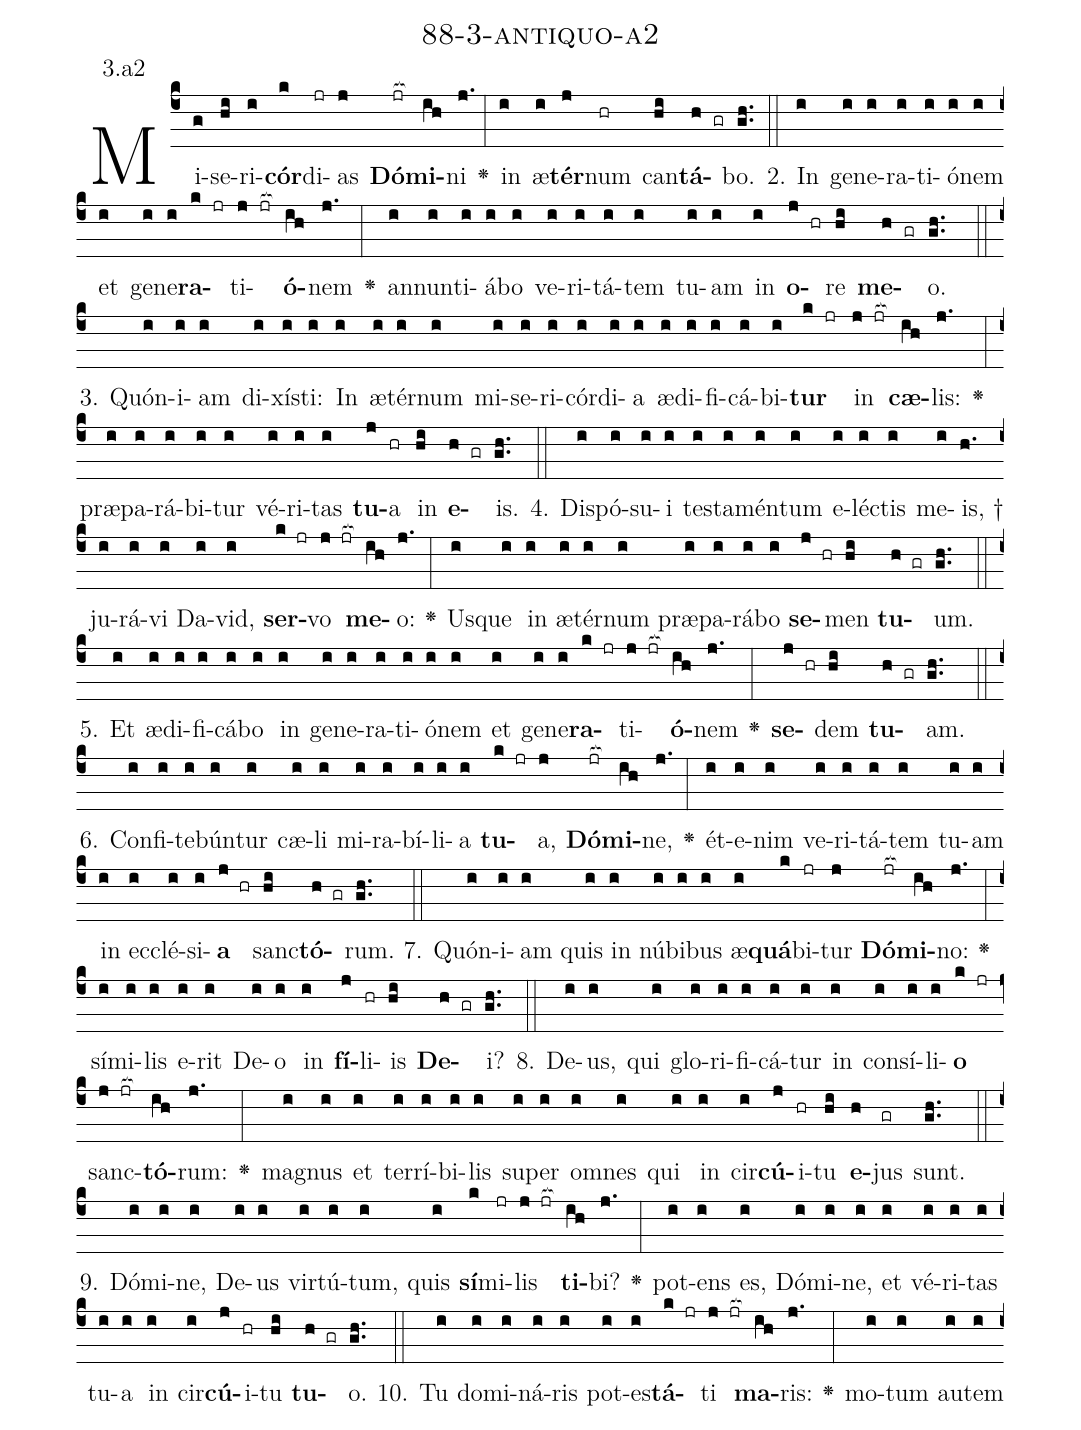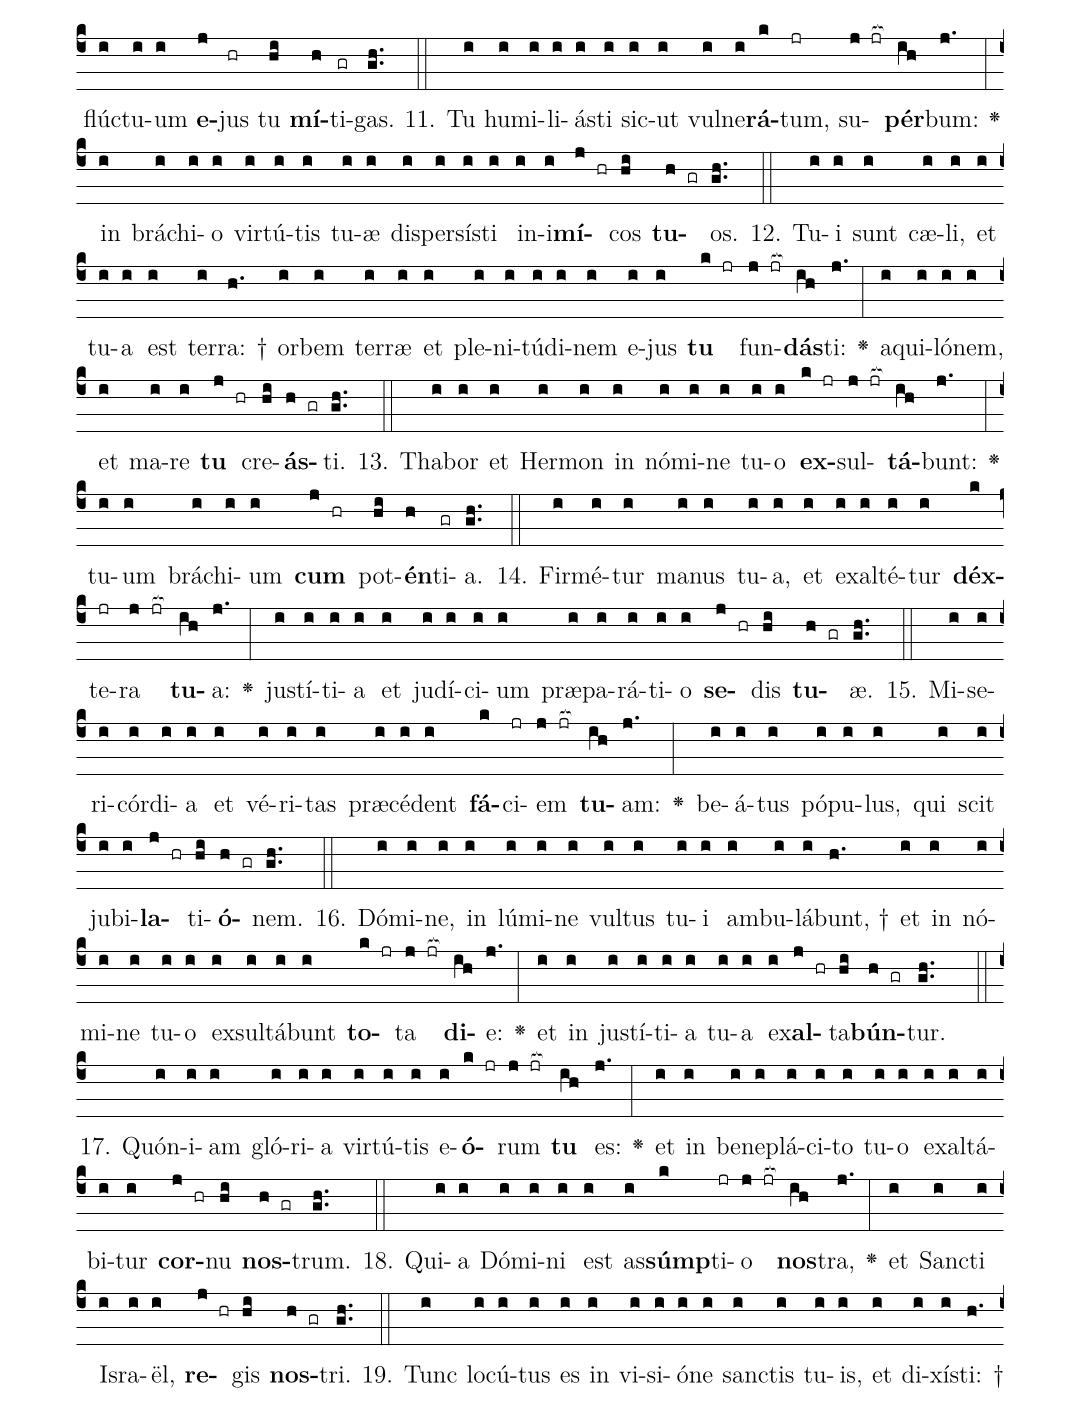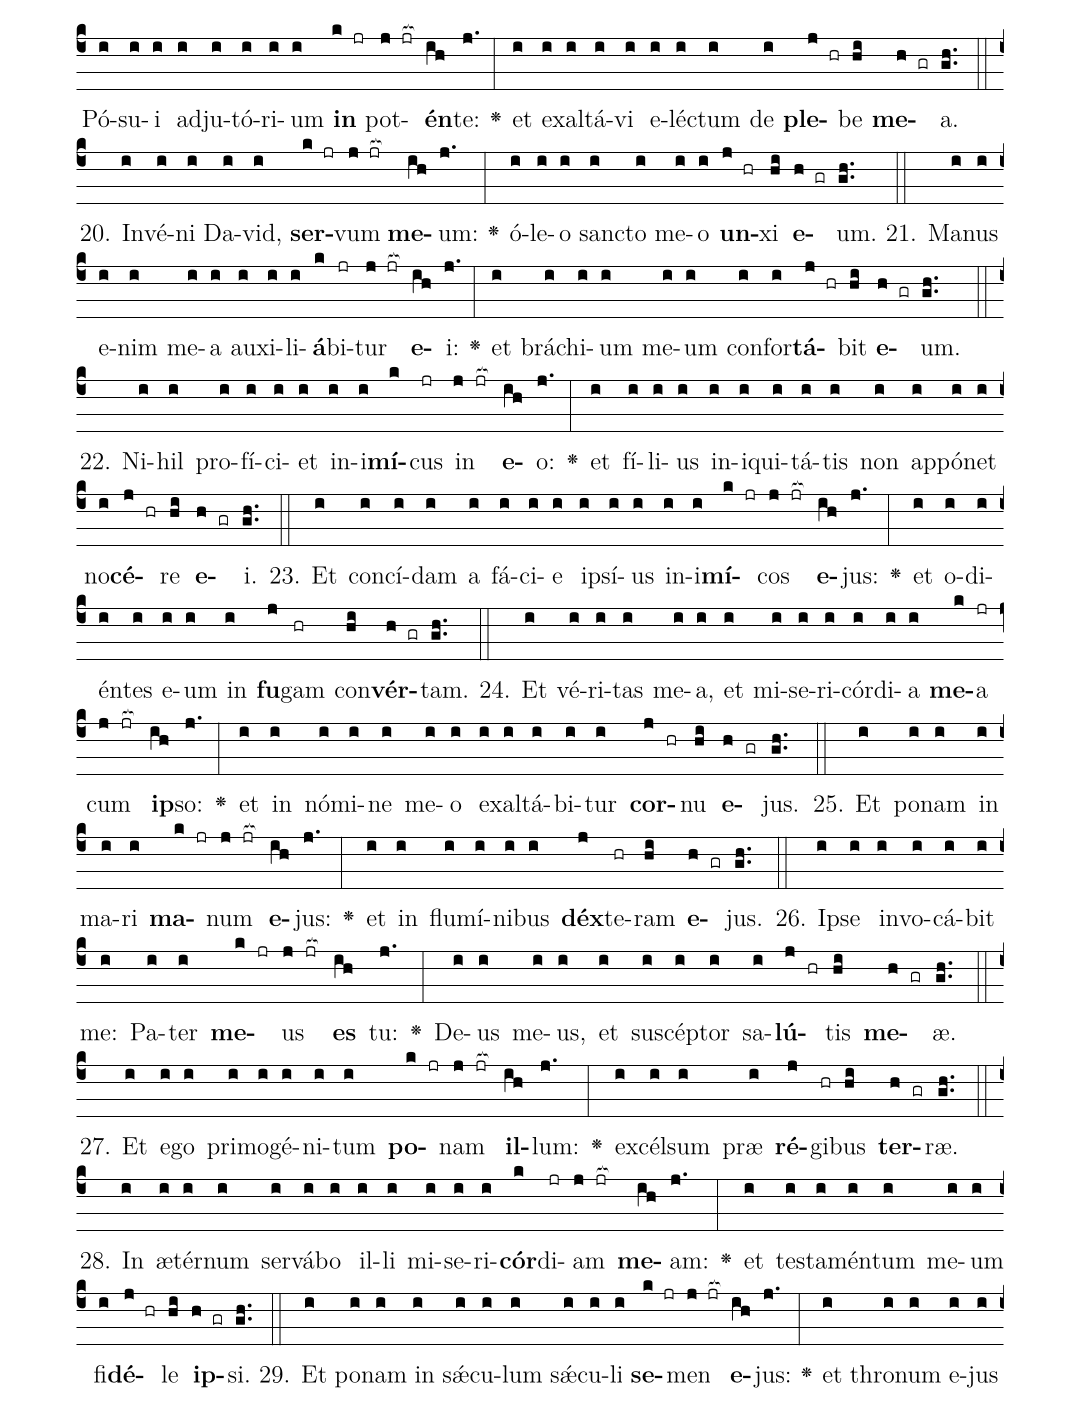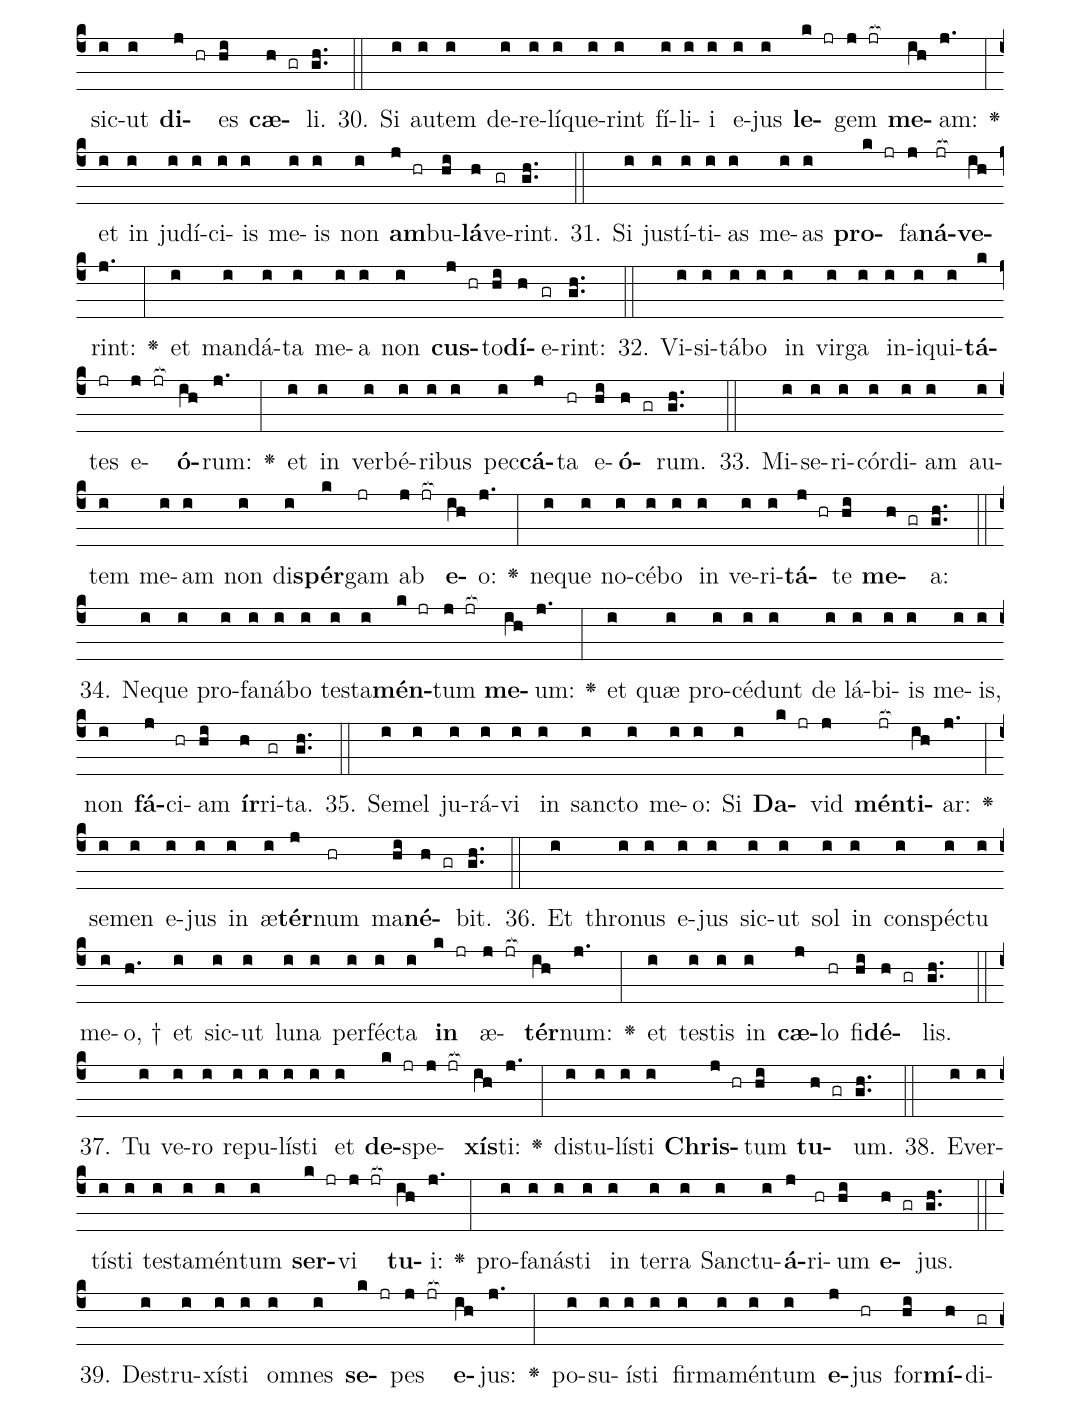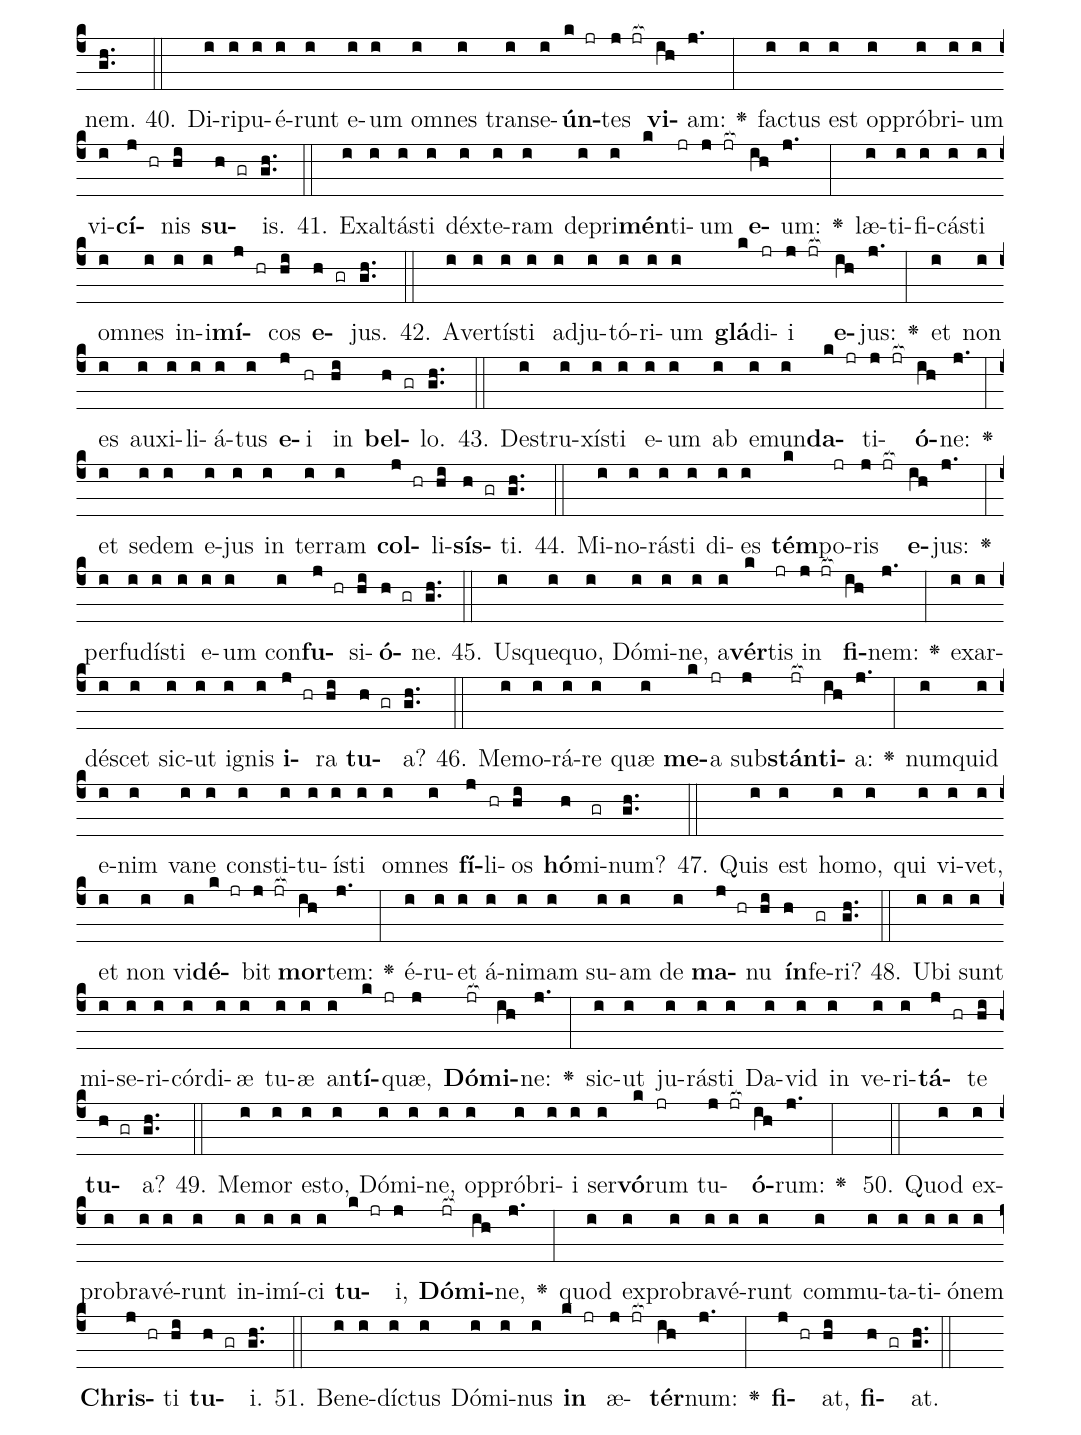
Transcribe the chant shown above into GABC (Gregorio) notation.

name: 88-3-antiquo-a2;
annotation: 3.a2;
%%
(c4)Mi(g)se(hi)ri(i)<b>cór</b>(k)di(jr)as(j) <b>Dó</b>(jr[ocb:1{])<b>mi</b>(ih[ocb:0}])ni(j.) <v>\greheightstar</v>(:) in(i) æ(i)<b>tér</b>(j)num(hr) can(hi)<b>tá</b>(h gr)bo.(gh..) (::)
2. In(i) ge(i)ne(i)ra(i)ti(i)ó(i)nem(i) et(i) ge(i)ne(i)<b>ra</b>(k jr)ti(j jr[ocb:1{])<b>ó</b>(ih[ocb:0}])nem(j.) <v>\greheightstar</v>(:) an(i)nun(i)ti(i)á(i)bo(i) ve(i)ri(i)tá(i)tem(i) tu(i)am(i) in(i) <b>o</b>(j hr)re(hi) <b>me</b>(h gr)o.(gh..) (::)
3. Quón(i)i(i)am(i) di(i)xís(i)ti:(i) In(i) æ(i)tér(i)num(i) mi(i)se(i)ri(i)cór(i)di(i)a(i) æ(i)di(i)fi(i)cá(i)bi(i)<b>tur</b>(k jr) in(j jr[ocb:1{]) <b>cæ</b>(ih[ocb:0}])lis:(j.) <v>\greheightstar</v>(:) præ(i)pa(i)rá(i)bi(i)tur(i) vé(i)ri(i)tas(i) <b>tu</b>(j)a(hr) in(hi) <b>e</b>(h gr)is.(gh..) (::)
4. Dis(i)pó(i)su(i)i(i) tes(i)ta(i)mén(i)tum(i) e(i)léc(i)tis(i) me(i)is, †(h.) ju(i)rá(i)vi(i) Da(i)vid,(i) <b>ser</b>(k jr)vo(j jr[ocb:1{]) <b>me</b>(ih[ocb:0}])o:(j.) <v>\greheightstar</v>(:) Us(i)que(i) in(i) æ(i)tér(i)num(i) præ(i)pa(i)rá(i)bo(i) <b>se</b>(j hr)men(hi) <b>tu</b>(h gr)um.(gh..) (::)
5. Et(i) æ(i)di(i)fi(i)cá(i)bo(i) in(i) ge(i)ne(i)ra(i)ti(i)ó(i)nem(i) et(i) ge(i)ne(i)<b>ra</b>(k jr)ti(j jr[ocb:1{])<b>ó</b>(ih[ocb:0}])nem(j.) <v>\greheightstar</v>(:) <b>se</b>(j hr)dem(hi) <b>tu</b>(h gr)am.(gh..) (::)
6. Con(i)fi(i)te(i)bún(i)tur(i) cæ(i)li(i) mi(i)ra(i)bí(i)li(i)a(i) <b>tu</b>(k jr)a,(j) <b>Dó</b>(jr[ocb:1{])<b>mi</b>(ih[ocb:0}])ne,(j.) <v>\greheightstar</v>(:) ét(i)e(i)nim(i) ve(i)ri(i)tá(i)tem(i) tu(i)am(i) in(i) ec(i)clé(i)si(i)<b>a</b>(j hr) sanc(hi)<b>tó</b>(h gr)rum.(gh..) (::)
7. Quón(i)i(i)am(i) quis(i) in(i) nú(i)bi(i)bus(i) æ(i)<b>quá</b>(k)bi(jr)tur(j) <b>Dó</b>(jr[ocb:1{])<b>mi</b>(ih[ocb:0}])no:(j.) <v>\greheightstar</v>(:) sí(i)mi(i)lis(i) e(i)rit(i) De(i)o(i) in(i) <b>fí</b>(j)li(hr)is(hi) <b>De</b>(h gr)i?(gh..) (::)
8. De(i)us,(i) qui(i) glo(i)ri(i)fi(i)cá(i)tur(i) in(i) con(i)sí(i)li(i)<b>o</b>(k jr) sanc(j jr[ocb:1{])<b>tó</b>(ih[ocb:0}])rum:(j.) <v>\greheightstar</v>(:) ma(i)gnus(i) et(i) ter(i)rí(i)bi(i)lis(i) su(i)per(i) om(i)nes(i) qui(i) in(i) cir(i)<b>cú</b>(j)i(hr)tu(hi) <b>e</b>(h)jus(gr) sunt.(gh..) (::)
9. Dó(i)mi(i)ne,(i) De(i)us(i) vir(i)tú(i)tum,(i) quis(i) <b>sí</b>(k)mi(jr)lis(j jr[ocb:1{]) <b>ti</b>(ih[ocb:0}])bi?(j.) <v>\greheightstar</v>(:) pot(i)ens(i) es,(i) Dó(i)mi(i)ne,(i) et(i) vé(i)ri(i)tas(i) tu(i)a(i) in(i) cir(i)<b>cú</b>(j)i(hr)tu(hi) <b>tu</b>(h gr)o.(gh..) (::)
10. Tu(i) do(i)mi(i)ná(i)ris(i) pot(i)es(i)<b>tá</b>(k jr)ti(j jr[ocb:1{]) <b>ma</b>(ih[ocb:0}])ris:(j.) <v>\greheightstar</v>(:) mo(i)tum(i) au(i)tem(i) flúc(i)tu(i)um(i) <b>e</b>(j)jus(hr) tu(hi) <b>mí</b>(h)ti(gr)gas.(gh..) (::)
11. Tu(i) hu(i)mi(i)li(i)ás(i)ti(i) sic(i)ut(i) vul(i)ne(i)<b>rá</b>(k)tum,(jr) su(j jr[ocb:1{])<b>pér</b>(ih[ocb:0}])bum:(j.) <v>\greheightstar</v>(:) in(i) brá(i)chi(i)o(i) vir(i)tú(i)tis(i) tu(i)æ(i) di(i)sper(i)sís(i)ti(i) in(i)i(i)<b>mí</b>(j hr)cos(hi) <b>tu</b>(h gr)os.(gh..) (::)
12. Tu(i)i(i) sunt(i) cæ(i)li,(i) et(i) tu(i)a(i) est(i) ter(i)ra: †(h.) or(i)bem(i) ter(i)ræ(i) et(i) ple(i)ni(i)tú(i)di(i)nem(i) e(i)jus(i) <b>tu</b>(k jr) fun(j jr[ocb:1{])<b>dás</b>(ih[ocb:0}])ti:(j.) <v>\greheightstar</v>(:) a(i)qui(i)ló(i)nem,(i) et(i) ma(i)re(i) <b>tu</b>(j hr) cre(hi)<b>ás</b>(h gr)ti.(gh..) (::)
13. Tha(i)bor(i) et(i) Her(i)mon(i) in(i) nó(i)mi(i)ne(i) tu(i)o(i) <b>ex</b>(k jr)sul(j jr[ocb:1{])<b>tá</b>(ih[ocb:0}])bunt:(j.) <v>\greheightstar</v>(:) tu(i)um(i) brá(i)chi(i)um(i) <b>cum</b>(j hr) pot(hi)<b>én</b>(h)ti(gr)a.(gh..) (::)
14. Fir(i)mé(i)tur(i) ma(i)nus(i) tu(i)a,(i) et(i) ex(i)al(i)té(i)tur(i) <b>déx</b>(k)te(jr)ra(j jr[ocb:1{]) <b>tu</b>(ih[ocb:0}])a:(j.) <v>\greheightstar</v>(:) jus(i)tí(i)ti(i)a(i) et(i) ju(i)dí(i)ci(i)um(i) præ(i)pa(i)rá(i)ti(i)o(i) <b>se</b>(j hr)dis(hi) <b>tu</b>(h gr)æ.(gh..) (::)
15. Mi(i)se(i)ri(i)cór(i)di(i)a(i) et(i) vé(i)ri(i)tas(i) præ(i)cé(i)dent(i) <b>fá</b>(k)ci(jr)em(j jr[ocb:1{]) <b>tu</b>(ih[ocb:0}])am:(j.) <v>\greheightstar</v>(:) be(i)á(i)tus(i) pó(i)pu(i)lus,(i) qui(i) scit(i) ju(i)bi(i)<b>la</b>(j hr)ti(hi)<b>ó</b>(h gr)nem.(gh..) (::)
16. Dó(i)mi(i)ne,(i) in(i) lú(i)mi(i)ne(i) vul(i)tus(i) tu(i)i(i) am(i)bu(i)lá(i)bunt, †(h.) et(i) in(i) nó(i)mi(i)ne(i) tu(i)o(i) ex(i)sul(i)tá(i)bunt(i) <b>to</b>(k jr)ta(j jr[ocb:1{]) <b>di</b>(ih[ocb:0}])e:(j.) <v>\greheightstar</v>(:) et(i) in(i) jus(i)tí(i)ti(i)a(i) tu(i)a(i) ex(i)<b>al</b>(j hr)ta(hi)<b>bún</b>(h gr)tur.(gh..) (::)
17. Quón(i)i(i)am(i) gló(i)ri(i)a(i) vir(i)tú(i)tis(i) e(i)<b>ó</b>(k jr)rum(j jr[ocb:1{]) <b>tu</b>(ih[ocb:0}]) es:(j.) <v>\greheightstar</v>(:) et(i) in(i) be(i)ne(i)plá(i)ci(i)to(i) tu(i)o(i) ex(i)al(i)tá(i)bi(i)tur(i) <b>cor</b>(j hr)nu(hi) <b>nos</b>(h gr)trum.(gh..) (::)
18. Qui(i)a(i) Dó(i)mi(i)ni(i) est(i) as(i)<b>súmp</b>(k)ti(jr)o(j jr[ocb:1{]) <b>nos</b>(ih[ocb:0}])tra,(j.) <v>\greheightstar</v>(:) et(i) Sanc(i)ti(i) Is(i)ra(i)ël,(i) <b>re</b>(j hr)gis(hi) <b>nos</b>(h gr)tri.(gh..) (::)
19. Tunc(i) lo(i)cú(i)tus(i) es(i) in(i) vi(i)si(i)ó(i)ne(i) sanc(i)tis(i) tu(i)is,(i) et(i) di(i)xís(i)ti: †(h.) Pó(i)su(i)i(i) ad(i)ju(i)tó(i)ri(i)um(i) <b>in</b>(k jr) pot(j jr[ocb:1{])<b>én</b>(ih[ocb:0}])te:(j.) <v>\greheightstar</v>(:) et(i) ex(i)al(i)tá(i)vi(i) e(i)léc(i)tum(i) de(i) <b>ple</b>(j hr)be(hi) <b>me</b>(h gr)a.(gh..) (::)
20. In(i)vé(i)ni(i) Da(i)vid,(i) <b>ser</b>(k jr)vum(j jr[ocb:1{]) <b>me</b>(ih[ocb:0}])um:(j.) <v>\greheightstar</v>(:) ó(i)le(i)o(i) sanc(i)to(i) me(i)o(i) <b>un</b>(j hr)xi(hi) <b>e</b>(h gr)um.(gh..) (::)
21. Ma(i)nus(i) e(i)nim(i) me(i)a(i) au(i)xi(i)li(i)<b>á</b>(k)bi(jr)tur(j jr[ocb:1{]) <b>e</b>(ih[ocb:0}])i:(j.) <v>\greheightstar</v>(:) et(i) brá(i)chi(i)um(i) me(i)um(i) con(i)for(i)<b>tá</b>(j hr)bit(hi) <b>e</b>(h gr)um.(gh..) (::)
22. Ni(i)hil(i) pro(i)fí(i)ci(i)et(i) in(i)i(i)<b>mí</b>(k)cus(jr) in(j jr[ocb:1{]) <b>e</b>(ih[ocb:0}])o:(j.) <v>\greheightstar</v>(:) et(i) fí(i)li(i)us(i) in(i)i(i)qui(i)tá(i)tis(i) non(i) ap(i)pó(i)net(i) no(i)<b>cé</b>(j hr)re(hi) <b>e</b>(h gr)i.(gh..) (::)
23. Et(i) con(i)cí(i)dam(i) a(i) fá(i)ci(i)e(i) ip(i)sí(i)us(i) in(i)i(i)<b>mí</b>(k jr)cos(j jr[ocb:1{]) <b>e</b>(ih[ocb:0}])jus:(j.) <v>\greheightstar</v>(:) et(i) o(i)di(i)én(i)tes(i) e(i)um(i) in(i) <b>fu</b>(j)gam(hr) con(hi)<b>vér</b>(h gr)tam.(gh..) (::)
24. Et(i) vé(i)ri(i)tas(i) me(i)a,(i) et(i) mi(i)se(i)ri(i)cór(i)di(i)a(i) <b>me</b>(k)a(jr) cum(j jr[ocb:1{]) <b>ip</b>(ih[ocb:0}])so:(j.) <v>\greheightstar</v>(:) et(i) in(i) nó(i)mi(i)ne(i) me(i)o(i) ex(i)al(i)tá(i)bi(i)tur(i) <b>cor</b>(j hr)nu(hi) <b>e</b>(h gr)jus.(gh..) (::)
25. Et(i) po(i)nam(i) in(i) ma(i)ri(i) <b>ma</b>(k jr)num(j jr[ocb:1{]) <b>e</b>(ih[ocb:0}])jus:(j.) <v>\greheightstar</v>(:) et(i) in(i) flu(i)mí(i)ni(i)bus(i) <b>déx</b>(j)te(hr)ram(hi) <b>e</b>(h gr)jus.(gh..) (::)
26. Ip(i)se(i) in(i)vo(i)cá(i)bit(i) me:(i) Pa(i)ter(i) <b>me</b>(k jr)us(j jr[ocb:1{]) <b>es</b>(ih[ocb:0}]) tu:(j.) <v>\greheightstar</v>(:) De(i)us(i) me(i)us,(i) et(i) su(i)scép(i)tor(i) sa(i)<b>lú</b>(j hr)tis(hi) <b>me</b>(h gr)æ.(gh..) (::)
27. Et(i) e(i)go(i) pri(i)mo(i)gé(i)ni(i)tum(i) <b>po</b>(k jr)nam(j jr[ocb:1{]) <b>il</b>(ih[ocb:0}])lum:(j.) <v>\greheightstar</v>(:) ex(i)cél(i)sum(i) præ(i) <b>ré</b>(j)gi(hr)bus(hi) <b>ter</b>(h gr)ræ.(gh..) (::)
28. In(i) æ(i)tér(i)num(i) ser(i)vá(i)bo(i) il(i)li(i) mi(i)se(i)ri(i)<b>cór</b>(k)di(jr)am(j jr[ocb:1{]) <b>me</b>(ih[ocb:0}])am:(j.) <v>\greheightstar</v>(:) et(i) tes(i)ta(i)mén(i)tum(i) me(i)um(i) fi(i)<b>dé</b>(j hr)le(hi) <b>ip</b>(h gr)si.(gh..) (::)
29. Et(i) po(i)nam(i) in(i) sǽ(i)cu(i)lum(i) sǽ(i)cu(i)li(i) <b>se</b>(k jr)men(j jr[ocb:1{]) <b>e</b>(ih[ocb:0}])jus:(j.) <v>\greheightstar</v>(:) et(i) thro(i)num(i) e(i)jus(i) sic(i)ut(i) <b>di</b>(j hr)es(hi) <b>cæ</b>(h gr)li.(gh..) (::)
30. Si(i) au(i)tem(i) de(i)re(i)lí(i)que(i)rint(i) fí(i)li(i)i(i) e(i)jus(i) <b>le</b>(k jr)gem(j jr[ocb:1{]) <b>me</b>(ih[ocb:0}])am:(j.) <v>\greheightstar</v>(:) et(i) in(i) ju(i)dí(i)ci(i)is(i) me(i)is(i) non(i) <b>am</b>(j hr)bu(hi)<b>lá</b>(h)ve(gr)rint.(gh..) (::)
31. Si(i) jus(i)tí(i)ti(i)as(i) me(i)as(i) <b>pro</b>(k jr)fa(j)<b>ná</b>(jr[ocb:1{])<b>ve</b>(ih[ocb:0}])rint:(j.) <v>\greheightstar</v>(:) et(i) man(i)dá(i)ta(i) me(i)a(i) non(i) <b>cus</b>(j hr)to(hi)<b>dí</b>(h)e(gr)rint:(gh..) (::)
32. Vi(i)si(i)tá(i)bo(i) in(i) vir(i)ga(i) in(i)i(i)qui(i)<b>tá</b>(k)tes(jr) e(j jr[ocb:1{])<b>ó</b>(ih[ocb:0}])rum:(j.) <v>\greheightstar</v>(:) et(i) in(i) ver(i)bé(i)ri(i)bus(i) pec(i)<b>cá</b>(j)ta(hr) e(hi)<b>ó</b>(h gr)rum.(gh..) (::)
33. Mi(i)se(i)ri(i)cór(i)di(i)am(i) au(i)tem(i) me(i)am(i) non(i) di(i)<b>spér</b>(k)gam(jr) ab(j jr[ocb:1{]) <b>e</b>(ih[ocb:0}])o:(j.) <v>\greheightstar</v>(:) ne(i)que(i) no(i)cé(i)bo(i) in(i) ve(i)ri(i)<b>tá</b>(j hr)te(hi) <b>me</b>(h gr)a:(gh..) (::)
34. Ne(i)que(i) pro(i)fa(i)ná(i)bo(i) tes(i)ta(i)<b>mén</b>(k jr)tum(j jr[ocb:1{]) <b>me</b>(ih[ocb:0}])um:(j.) <v>\greheightstar</v>(:) et(i) quæ(i) pro(i)cé(i)dunt(i) de(i) lá(i)bi(i)is(i) me(i)is,(i) non(i) <b>fá</b>(j)ci(hr)am(hi) <b>ír</b>(h)ri(gr)ta.(gh..) (::)
35. Se(i)mel(i) ju(i)rá(i)vi(i) in(i) sanc(i)to(i) me(i)o:(i) Si(i) <b>Da</b>(k jr)vid(j) <b>mén</b>(jr[ocb:1{])<b>ti</b>(ih[ocb:0}])ar:(j.) <v>\greheightstar</v>(:) se(i)men(i) e(i)jus(i) in(i) æ(i)<b>tér</b>(j)num(hr) ma(hi)<b>né</b>(h gr)bit.(gh..) (::)
36. Et(i) thro(i)nus(i) e(i)jus(i) sic(i)ut(i) sol(i) in(i) con(i)spéc(i)tu(i) me(i)o, †(h.) et(i) sic(i)ut(i) lu(i)na(i) per(i)féc(i)ta(i) <b>in</b>(k jr) æ(j jr[ocb:1{])<b>tér</b>(ih[ocb:0}])num:(j.) <v>\greheightstar</v>(:) et(i) tes(i)tis(i) in(i) <b>cæ</b>(j)lo(hr) fi(hi)<b>dé</b>(h gr)lis.(gh..) (::)
37. Tu(i) ve(i)ro(i) re(i)pu(i)lís(i)ti(i) et(i) <b>de</b>(k jr)spe(j jr[ocb:1{])<b>xís</b>(ih[ocb:0}])ti:(j.) <v>\greheightstar</v>(:) dis(i)tu(i)lís(i)ti(i) <b>Chris</b>(j hr)tum(hi) <b>tu</b>(h gr)um.(gh..) (::)
38. E(i)ver(i)tís(i)ti(i) tes(i)ta(i)mén(i)tum(i) <b>ser</b>(k jr)vi(j jr[ocb:1{]) <b>tu</b>(ih[ocb:0}])i:(j.) <v>\greheightstar</v>(:) pro(i)fa(i)nás(i)ti(i) in(i) ter(i)ra(i) Sanc(i)tu(i)<b>á</b>(j)ri(hr)um(hi) <b>e</b>(h gr)jus.(gh..) (::)
39. De(i)stru(i)xís(i)ti(i) om(i)nes(i) <b>se</b>(k jr)pes(j jr[ocb:1{]) <b>e</b>(ih[ocb:0}])jus:(j.) <v>\greheightstar</v>(:) po(i)su(i)ís(i)ti(i) fir(i)ma(i)mén(i)tum(i) <b>e</b>(j)jus(hr) for(hi)<b>mí</b>(h)di(gr)nem.(gh..) (::)
40. Di(i)ri(i)pu(i)é(i)runt(i) e(i)um(i) om(i)nes(i) trans(i)e(i)<b>ún</b>(k jr)tes(j jr[ocb:1{]) <b>vi</b>(ih[ocb:0}])am:(j.) <v>\greheightstar</v>(:) fac(i)tus(i) est(i) op(i)pró(i)bri(i)um(i) vi(i)<b>cí</b>(j hr)nis(hi) <b>su</b>(h gr)is.(gh..) (::)
41. Ex(i)al(i)tás(i)ti(i) déx(i)te(i)ram(i) de(i)pri(i)<b>mén</b>(k)ti(jr)um(j jr[ocb:1{]) <b>e</b>(ih[ocb:0}])um:(j.) <v>\greheightstar</v>(:) læ(i)ti(i)fi(i)cás(i)ti(i) om(i)nes(i) in(i)i(i)<b>mí</b>(j hr)cos(hi) <b>e</b>(h gr)jus.(gh..) (::)
42. A(i)ver(i)tís(i)ti(i) ad(i)ju(i)tó(i)ri(i)um(i) <b>glá</b>(k)di(jr)i(j jr[ocb:1{]) <b>e</b>(ih[ocb:0}])jus:(j.) <v>\greheightstar</v>(:) et(i) non(i) es(i) au(i)xi(i)li(i)á(i)tus(i) <b>e</b>(j)i(hr) in(hi) <b>bel</b>(h gr)lo.(gh..) (::)
43. De(i)stru(i)xís(i)ti(i) e(i)um(i) ab(i) e(i)mun(i)<b>da</b>(k jr)ti(j jr[ocb:1{])<b>ó</b>(ih[ocb:0}])ne:(j.) <v>\greheightstar</v>(:) et(i) se(i)dem(i) e(i)jus(i) in(i) ter(i)ram(i) <b>col</b>(j hr)li(hi)<b>sís</b>(h gr)ti.(gh..) (::)
44. Mi(i)no(i)rás(i)ti(i) di(i)es(i) <b>tém</b>(k)po(jr)ris(j jr[ocb:1{]) <b>e</b>(ih[ocb:0}])jus:(j.) <v>\greheightstar</v>(:) per(i)fu(i)dís(i)ti(i) e(i)um(i) con(i)<b>fu</b>(j hr)si(hi)<b>ó</b>(h gr)ne.(gh..) (::)
45. Us(i)que(i)quo,(i) Dó(i)mi(i)ne,(i) a(i)<b>vér</b>(k)tis(jr) in(j jr[ocb:1{]) <b>fi</b>(ih[ocb:0}])nem:(j.) <v>\greheightstar</v>(:) ex(i)ar(i)dé(i)scet(i) sic(i)ut(i) i(i)gnis(i) <b>i</b>(j hr)ra(hi) <b>tu</b>(h gr)a?(gh..) (::)
46. Me(i)mo(i)rá(i)re(i) quæ(i) <b>me</b>(k)a(jr) sub(j)<b>stán</b>(jr[ocb:1{])<b>ti</b>(ih[ocb:0}])a:(j.) <v>\greheightstar</v>(:) num(i)quid(i) e(i)nim(i) va(i)ne(i) con(i)sti(i)tu(i)ís(i)ti(i) om(i)nes(i) <b>fí</b>(j)li(hr)os(hi) <b>hó</b>(h)mi(gr)num?(gh..) (::)
47. Quis(i) est(i) ho(i)mo,(i) qui(i) vi(i)vet,(i) et(i) non(i) vi(i)<b>dé</b>(k jr)bit(j jr[ocb:1{]) <b>mor</b>(ih[ocb:0}])tem:(j.) <v>\greheightstar</v>(:) é(i)ru(i)et(i) á(i)ni(i)mam(i) su(i)am(i) de(i) <b>ma</b>(j hr)nu(hi) <b>ín</b>(h)fe(gr)ri?(gh..) (::)
48. U(i)bi(i) sunt(i) mi(i)se(i)ri(i)cór(i)di(i)æ(i) tu(i)æ(i) an(i)<b>tí</b>(k jr)quæ,(j) <b>Dó</b>(jr[ocb:1{])<b>mi</b>(ih[ocb:0}])ne:(j.) <v>\greheightstar</v>(:) sic(i)ut(i) ju(i)rás(i)ti(i) Da(i)vid(i) in(i) ve(i)ri(i)<b>tá</b>(j hr)te(hi) <b>tu</b>(h gr)a?(gh..) (::)
49. Me(i)mor(i) es(i)to,(i) Dó(i)mi(i)ne,(i) op(i)pró(i)bri(i)i(i) ser(i)<b>vó</b>(k)rum(jr) tu(j jr[ocb:1{])<b>ó</b>(ih[ocb:0}])rum:(j.) <v>\greheightstar</v>(:)  (::)
50. Quod(i) ex(i)pro(i)bra(i)vé(i)runt(i) in(i)i(i)mí(i)ci(i) <b>tu</b>(k jr)i,(j) <b>Dó</b>(jr[ocb:1{])<b>mi</b>(ih[ocb:0}])ne,(j.) <v>\greheightstar</v>(:) quod(i) ex(i)pro(i)bra(i)vé(i)runt(i) com(i)mu(i)ta(i)ti(i)ó(i)nem(i) <b>Chris</b>(j hr)ti(hi) <b>tu</b>(h gr)i.(gh..) (::)
51. Be(i)ne(i)díc(i)tus(i) Dó(i)mi(i)nus(i) <b>in</b>(k jr) æ(j jr[ocb:1{])<b>tér</b>(ih[ocb:0}])num:(j.) <v>\greheightstar</v>(:) <b>fi</b>(j hr)at,(hi) <b>fi</b>(h gr)at.(gh..) (::)
